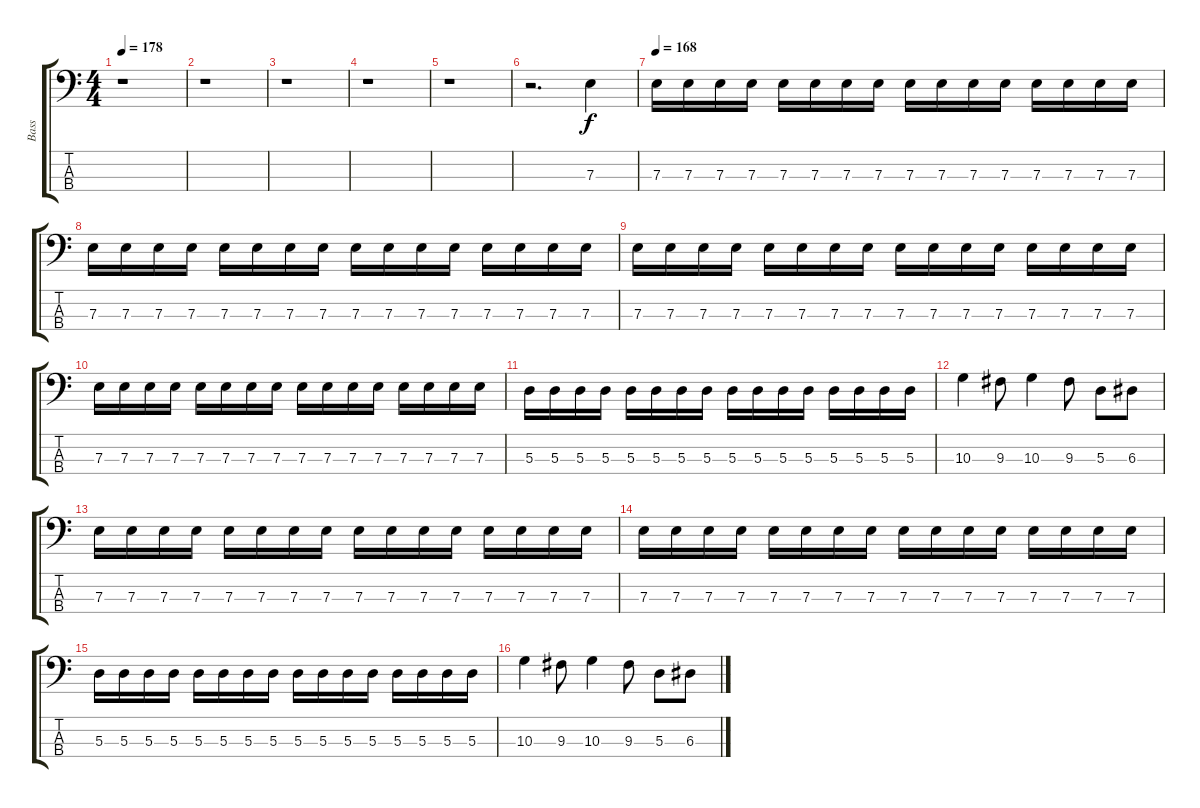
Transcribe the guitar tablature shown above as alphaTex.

\track ("Bass" "Bass") {instrument electricbasspick}
\staff {score tabs}
\tuning (G2 D2 A1 E1) {hide}
\ts (4 4)
\tempo 178
\clef f4
\ks c
r.1{dy ff} |
r.1 |
r.1 |
r.1 |
r.1 |
r.2{d} 7.3.4{dy f} |
\tempo 168
7.3.16 7.3.16 7.3.16 7.3.16 7.3.16 7.3.16 7.3.16 7.3.16 7.3.16 7.3.16 7.3.16 7.3.16 7.3.16 7.3.16 7.3.16 7.3.16 |
7.3.16 7.3.16 7.3.16 7.3.16 7.3.16 7.3.16 7.3.16 7.3.16 7.3.16 7.3.16 7.3.16 7.3.16 7.3.16 7.3.16 7.3.16 7.3.16 |
7.3.16 7.3.16 7.3.16 7.3.16 7.3.16 7.3.16 7.3.16 7.3.16 7.3.16 7.3.16 7.3.16 7.3.16 7.3.16 7.3.16 7.3.16 7.3.16 |
7.3.16 7.3.16 7.3.16 7.3.16 7.3.16 7.3.16 7.3.16 7.3.16 7.3.16 7.3.16 7.3.16 7.3.16 7.3.16 7.3.16 7.3.16 7.3.16 |
5.3.16 5.3.16 5.3.16 5.3.16 5.3.16 5.3.16 5.3.16 5.3.16 5.3.16 5.3.16 5.3.16 5.3.16 5.3.16 5.3.16 5.3.16 5.3.16 |
10.3.4 9.3.8 10.3.4 9.3.8 5.3.8 6.3.8 |
7.3.16 7.3.16 7.3.16 7.3.16 7.3.16 7.3.16 7.3.16 7.3.16 7.3.16 7.3.16 7.3.16 7.3.16 7.3.16 7.3.16 7.3.16 7.3.16 |
7.3.16 7.3.16 7.3.16 7.3.16 7.3.16 7.3.16 7.3.16 7.3.16 7.3.16 7.3.16 7.3.16 7.3.16 7.3.16 7.3.16 7.3.16 7.3.16 |
5.3.16 5.3.16 5.3.16 5.3.16 5.3.16 5.3.16 5.3.16 5.3.16 5.3.16 5.3.16 5.3.16 5.3.16 5.3.16 5.3.16 5.3.16 5.3.16 |
10.3.4 9.3.8 10.3.4 9.3.8 5.3.8 6.3.8
